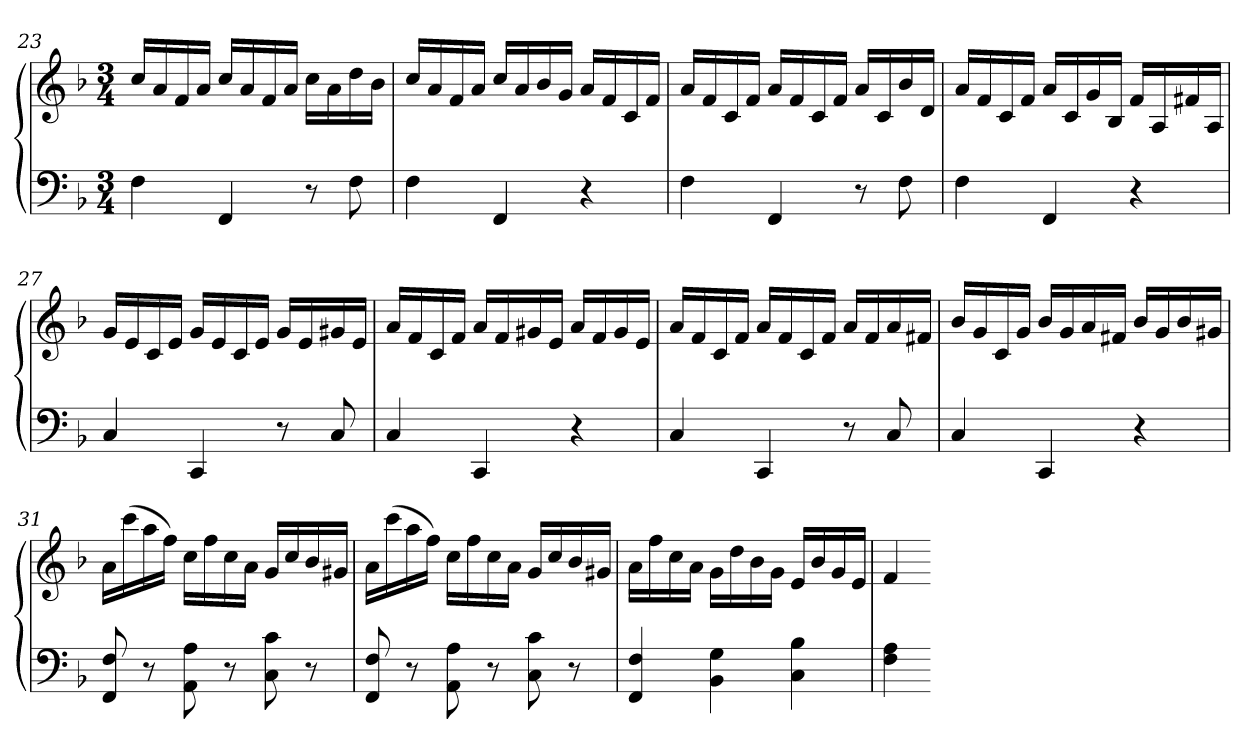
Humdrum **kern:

**kern	**kern
*part1	*part1
*staff2	*staff1
*clefF4	*clefG2
*k[b-]	*k[b-]
*M3/4	*M3/4
=23	=23
4F	16ccLL
.	16a
.	16f
.	16aJJ
4FF	16ccLL
.	16a
.	16f
.	16aJJ
8r	16ccLL
.	16a
8F	16dd
.	16b-JJ
=24	=24
4F	16ccLL
.	16a
.	16f
.	16aJJ
4FF	16ccLL
.	16a
.	16b-
.	16gJJ
4r	16aLL
.	16f
.	16c
.	16fJJ
=25	=25
4F	16aLL
.	16f
.	16c
.	16fJJ
4FF	16aLL
.	16f
.	16c
.	16fJJ
8r	16aLL
.	16c
8F	16b-
.	16dJJ
=26	=26
4F	16aLL
.	16f
.	16c
.	16fJJ
4FF	16aLL
.	16c
.	16g
.	16B-JJ
4r	16fLL
.	16A
.	16f#X
.	16AJJ
=27	=27
4C	16gLL
.	16e
.	16c
.	16eJJ
4CC	16gLL
.	16e
.	16c
.	16eJJ
8r	16gLL
.	16e
8C	16g#X
.	16eJJ
=28	=28
4C	16aLL
.	16f
.	16c
.	16fJJ
4CC	16aLL
.	16f
.	16g#X
.	16eJJ
4r	16aLL
.	16f
.	16g#
.	16eJJ
=29	=29
4C	16aLL
.	16f
.	16c
.	16fJJ
4CC	16aLL
.	16f
.	16c
.	16fJJ
8r	16aLL
.	16f
8C	16a
.	16f#XJJ
=30	=30
4C	16b-LL
.	16g
.	16c
.	16gJJ
4CC	16b-LL
.	16g
.	16a
.	16f#XJJ
4r	16b-LL
.	16g
.	16b-
.	16g#XJJ
=31	=31
8FF 8F	16aLL
.	(16ccc
8r	16aa
.	16ffJJ)
8AA 8A	16ccLL
.	16ff
8r	16cc
.	16aJJ
8C 8c	16gLL
.	16cc
8r	16b-
.	16g#XJJ
=32	=32
8FF 8F	16aLL
.	(16ccc
8r	16aa
.	16ffJJ)
8AA 8A	16ccLL
.	16ff
8r	16cc
.	16aJJ
8C 8c	16gLL
.	16cc
8r	16b-
.	16g#XJJ
=33	=33
4FF 4F	16aLL
.	16ff
.	16cc
.	16aJJ
4BB- 4G	16gLL
.	16dd
.	16b-
.	16gJJ
4C 4B-	16eLL
.	16b-
.	16g
.	16eJJ
=34	=34
4F 4A	4f
=-	=-
*-	*-
